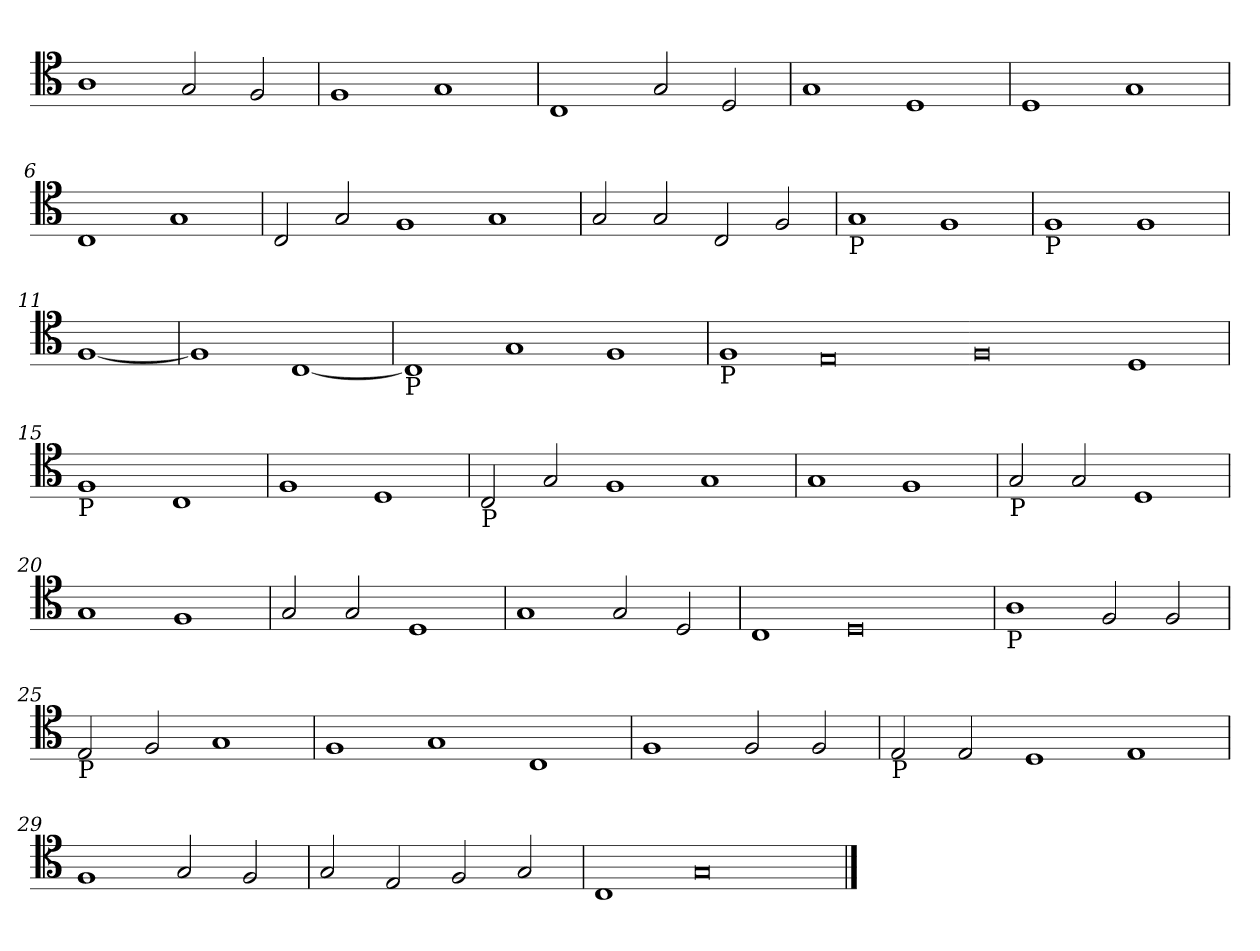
**kern
*part1
*staff1
*clefC4
*k[]
=1
1A
2G/
2F/
=2
1F
1G
=3
1C
2G/
2D/
=4
1G
1D
=5
1D
1G
=6
1C
1G
=7
2C/
2G/
1F
1G
=8
2G/
2G/
2C/
2F/
=9
!LO:TX:b:t=P
1G
1F
=10
!LO:TX:b:t=P
1F
1F
=11
[1F
=12
1F]
[1C
=13
!LO:TX:b:t=P
1C]
1G
1F
=14
!LO:TX:b:t=P
1F
0E
0F
1D
=15
!LO:TX:b:t=P
1F
1C
=16
1F
1D
=17
!LO:TX:b:t=P
2C/
2G/
1F
1G
=18
1G
1F
=19
!LO:TX:b:t=P
2G/
2G/
1D
=20
1G
1F
=21
2G/
2G/
1D
=22
1G
2G/
2D/
=23
1C
0D
=24
!LO:TX:b:t=P
1A
2F/
2F/
=25
!LO:TX:b:t=P
2E/
2F/
1G
=26
1F
1G
1C
=27
1F
2F/
2F/
=28
!LO:TX:b:t=P
2E/
2E/
1D
1E
=29
1F
2G/
2F/
=30
2G/
2E/
2F/
2G/
=31
1C
0G
==
*-
